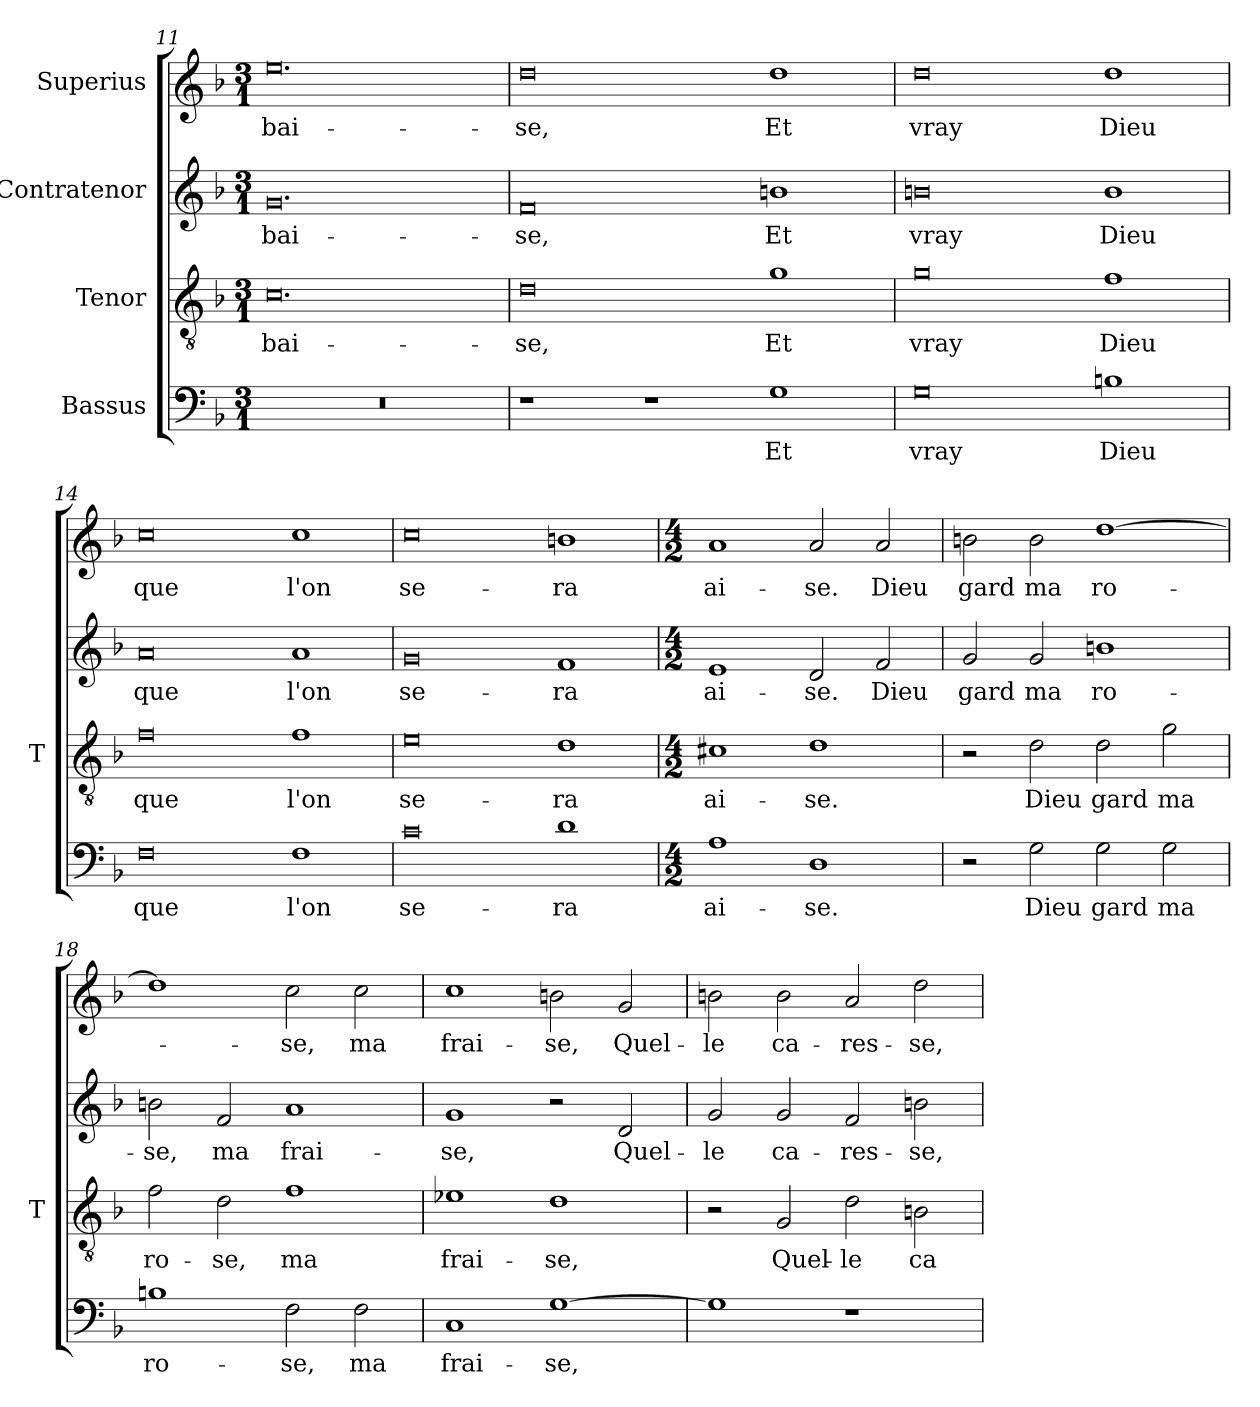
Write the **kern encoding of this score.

**kern	**text	**kern	**text	**kern	**text	**kern	**text
*part4	*part4	*part3	*part3	*part2	*part2	*part1	*part1
*staff4	*staff4	*staff3	*staff3	*staff2	*staff2	*staff1	*staff1
*I"Bassus	*	*I"Tenor	*	*I"Contratenor	*	*I"Superius	*
*	*	*I'T	*	*	*	*	*
*clefF4	*	*clefGv2	*	*clefG2	*	*clefG2	*
*k[b-]	*	*k[b-]	*	*k[b-]	*	*k[b-]	*
*M3/1	*	*M3/1	*	*M3/1	*	*M3/1	*
=11	=11	=11	=11	=11	=11	=11	=11
0.r	.	0.c	bai-	0.g	bai-	0.ee	bai-
=12	=12	=12	=12	=12	=12	=12	=12
1r	.	0d	-se,	0f	-se,	0dd	-se,
1r	.	.	.	.	.	.	.
1G	-Et	1g	-Et	1bn	-Et	1dd	-Et
=13	=13	=13	=13	=13	=13	=13	=13
0G	-vray	0g	-vray	0bn	-vray	0dd	-vray
1Bn	-Dieu	1f	-Dieu	1b	-Dieu	1dd	-Dieu
=14	=14	=14	=14	=14	=14	=14	=14
0F	-que	0f	-que	0a	-que	0cc	-que
1F	-l'on	1f	-l'on	1a	-l'on	1cc	-l'on
=15	=15	=15	=15	=15	=15	=15	=15
0c	se-	0e	se-	0g	se-	0cc	se-
1d	-ra	1d	-ra	1f	-ra	1bn	-ra
=16	=16	=16	=16	=16	=16	=16	=16
*M4/2	*	*M4/2	*	*M4/2	*	*M4/2	*
1A	ai-	1c#X	ai-	1e	ai-	1a	ai-
1D	-se.	1d	-se.	2d	-se.	2a	-se.
.	.	.	.	2f	-Dieu	2a	-Dieu
=17	=17	=17	=17	=17	=17	=17	=17
2r	.	2r	.	2g	-gard	2bn	-gard
2G	-Dieu	2d	-Dieu	2g	-ma	2b	-ma
2G	-gard	2d	-gard	1bn	ro-	[1dd	ro-
2G	-ma	2g	-ma	.	.	.	.
=18	=18	=18	=18	=18	=18	=18	=18
1Bn	ro-	2f	ro-	2bn	-se,	1dd]	.
.	.	2d	-se,	2f	-ma	.	.
2F	-se,	1f	-ma	1a	frai-	2cc	-se,
2F	-ma	.	.	.	.	2cc	-ma
=19	=19	=19	=19	=19	=19	=19	=19
1C	frai-	1e-X	frai-	1g	-se,	1cc	frai-
[1G	-se,	1d	-se,	2r	.	2bn	-se,
.	.	.	.	2d	Quel-	2g	Quel-
=20	=20	=20	=20	=20	=20	=20	=20
1G]	.	2r	.	2g	-le	2bn	-le
.	.	2G	Quel-	2g	ca-	2b	ca-
1r	.	2d	-le	2f	res-	2a	res-
.	.	2B	ca-	2bn	-se,	2dd	-se,
=	=	=	=	=	=	=	=
*-	*-	*-	*-	*-	*-	*-	*-
